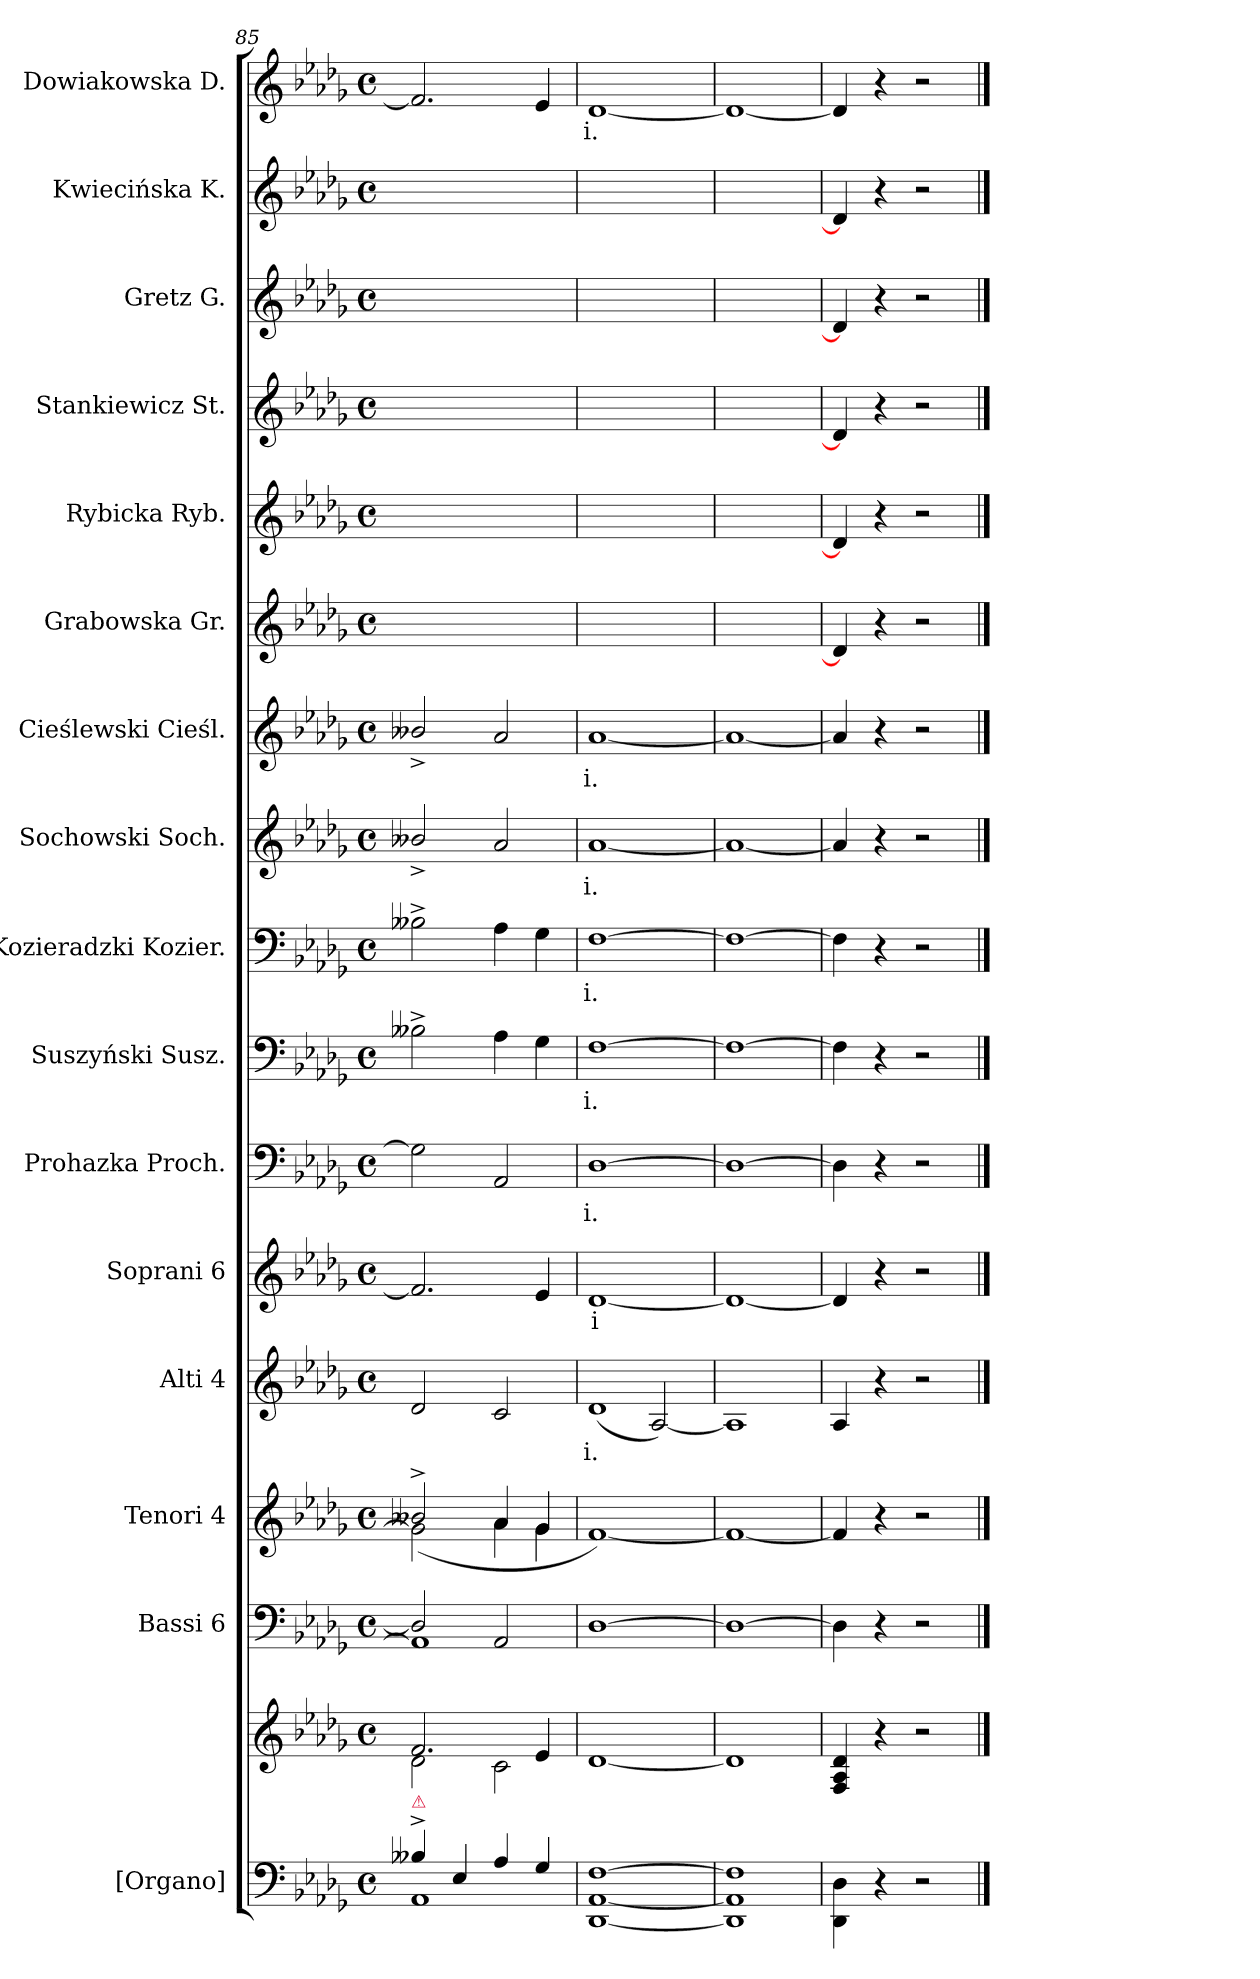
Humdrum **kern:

**kern	**kern	**kern	**kern	**kern	**text	**kern	**text	**kern	**text	**kern	**text	**kern	**text	**kern	**text	**kern	**text	**kern	**text	**kern	**text	**kern	**text	**kern	**text	**kern	**text	**kern	**text
*part16	*part16	*part15	*part14	*part13	*part13	*part12	*part12	*part11	*part11	*part10	*part10	*part9	*part9	*part8	*part8	*part7	*part7	*part6	*part6	*part5	*part5	*part4	*part4	*part3	*part3	*part2	*part2	*part1	*part1
*staff17	*staff16	*staff15	*staff14	*staff13	*staff13	*staff12	*staff12	*staff11	*staff11	*staff10	*staff10	*staff9	*staff9	*staff8	*staff8	*staff7	*staff7	*staff6	*staff6	*staff5	*staff5	*staff4	*staff4	*staff3	*staff3	*staff2	*staff2	*staff1	*staff1
*I"[Organo]	*	*I"Bassi 6	*I"Tenori 4	*I"Alti 4	*	*I"Soprani 6	*	*I"Prohazka Proch.	*	*I"Suszyński Susz.	*	*I"Kozieradzki Kozier.	*	*I"Sochowski Soch.	*	*I"Cieślewski Cieśl.	*	*I"Grabowska Gr.	*	*I"Rybicka Ryb.	*	*I"Stankiewicz St.	*	*I"Gretz G.	*	*I"Kwiecińska K.	*	*I"Dowiakowska D.	*
*	*	*	*	*	*	*	*	*I'P.	*	*I'Su.	*	*I'K.	*	*I'S.	*	*I'C.	*	*I'G.	*	*I'R.	*	*I'S.	*	*I'G.	*	*I'K.	*	*I'D.	*
*clefF4	*clefG2	*clefF4	*clefG2	*clefG2	*	*clefG2	*	*clefF4	*	*clefF4	*	*clefF4	*	*clefG2	*	*clefG2	*	*clefG2	*	*clefG2	*	*clefG2	*	*clefG2	*	*clefG2	*	*clefG2	*
*	*	*	*ITrd8c12	*	*	*	*	*	*	*	*	*	*	*ITrd8c12	*	*ITrd8c12	*	*	*	*	*	*	*	*	*	*	*	*	*
*k[b-e-a-d-g-]	*k[b-e-a-d-g-]	*k[b-e-a-d-g-]	*k[b-e-a-d-g-]	*k[b-e-a-d-g-]	*	*k[b-e-a-d-g-]	*	*k[b-e-a-d-g-]	*	*k[b-e-a-d-g-]	*	*k[b-e-a-d-g-]	*	*k[b-e-a-d-g-]	*	*k[b-e-a-d-g-]	*	*k[b-e-a-d-g-]	*	*k[b-e-a-d-g-]	*	*k[b-e-a-d-g-]	*	*k[b-e-a-d-g-]	*	*k[b-e-a-d-g-]	*	*k[b-e-a-d-g-]	*
*M4/4	*M4/4	*M4/4	*M4/4	*M4/4	*	*M4/4	*	*M4/4	*	*M4/4	*	*M4/4	*	*M4/4	*	*M4/4	*	*M4/4	*	*M4/4	*	*M4/4	*	*M4/4	*	*M4/4	*	*M4/4	*
*met(c)	*met(c)	*met(c)	*met(c)	*met(c)	*	*met(c)	*	*met(c)	*	*met(c)	*	*met(c)	*	*met(c)	*	*met(c)	*	*met(c)	*	*met(c)	*	*met(c)	*	*met(c)	*	*met(c)	*	*met(c)	*
=85	=85	=85	=85	=85	=85	=85	=85	=85	=85	=85	=85	=85	=85	=85	=85	=85	=85	=85	=85	=85	=85	=85	=85	=85	=85	=85	=85	=85	=85
*^	*^	*^	*^	*	*	*	*	*	*	*	*	*	*	*	*	*	*	*	*	*	*	*	*	*	*	*	*	*	*
!LO:TX:a:color=crimson:t=⚠	!	!	!	!	!	!	!	!	!	!	!	!	!	!	!	!	!	!	!	!	!	!	!	!	!	!	!	!	!	!	!	!	!
4B--X^</	1AA-	2.f/	2d-\	2D-/]	1AA-]	2B--X^>/	(<2G-\]	2d-/	.	2.f/]	.	2G-\]	.	2B--X^<\	.	2B--X^<\	.	2B--X^>/	.	2B--X^</	.	2.f/yy]	.	2.f/yy]	.	2.f/yy]	.	2.f/yy]	.	2.f/yy]	.	2.f/]	.
4E-/	.	.	.	.	.	.	.	.	.	.	.	.	.	.	.	.	.	.	.	.	.	.	.	.	.	.	.	.	.	.	.	.	.
4A-/	.	.	2c\	2AA-/	.	4A-/	4A-\	2c/	.	.	.	2AA-/	.	4A-\	.	4A-\	.	2A-/	.	2A-/	.	.	.	.	.	.	.	.	.	.	.	.	.
4G-/	.	4e-/	.	.	.	4G-/	4G-\	.	.	4e-/	.	.	.	4G-\	.	4G-\	.	.	.	.	.	4e-/yy	.	4e-/yy	.	4e-/yy	.	4e-/yy	.	4e-/yy	.	4e-/	.
*v	*v	*	*	*v	*v	*	*	*	*	*	*	*	*	*	*	*	*	*	*	*	*	*	*	*	*	*	*	*	*	*	*	*	*
*	*v	*v	*	*	*	*	*	*	*	*	*	*	*	*	*	*	*	*	*	*	*	*	*	*	*	*	*	*	*	*	*
=86	=86	=86	=86	=86	=86	=86	=86	=86	=86	=86	=86	=86	=86	=86	=86	=86	=86	=86	=86	=86	=86	=86	=86	=86	=86	=86	=86	=86	=86	=86
!	!	!	!	!	!LO:N:vis=1	!	!	!	!	!	!	!	!	!	!	!	!	!	!	!	!	!	!	!	!	!	!	!	!	!
*	*	*	*v	*v	*	*	*	*	*	*	*	*	*	*	*	*	*	*	*	*	*	*	*	*	*	*	*	*	*	*
[1DD- [1AA- [1F	[1d-	[>1D-	[>1F)	(>2d-/	i.	[>1d-	-i	[>1D-	-i.	[>1F	-i.	[>1F	-i.	[>1A-	-i.	[>1A-	-i.	[>1d-yy	-i.	[>1d-yy	-i.	[>1d-yy	-i.	[>1d-yy	-i.	[>1d-yy	-i.	[>1d-	-i.
.	.	.	.	[2A-/)	.	.	.	.	.	.	.	.	.	.	.	.	.	.	.	.	.	.	.	.	.	.	.	.	.
=87	=87	=87	=87	=87	=87	=87	=87	=87	=87	=87	=87	=87	=87	=87	=87	=87	=87	=87	=87	=87	=87	=87	=87	=87	=87	=87	=87	=87	=87
1DD-] 1AA-] 1F]	1d-]	1D-_	1F_	1A-]	.	1d-_	.	1D-_	.	1F_	.	1F_	.	1A-_	.	1A-_	.	1d-yy_	.	1d-yy_	.	1d-yy_	.	1d-yy_	.	1d-yy_	.	1d-_	.
=88	=88	=88	=88	=88	=88	=88	=88	=88	=88	=88	=88	=88	=88	=88	=88	=88	=88	=88	=88	=88	=88	=88	=88	=88	=88	=88	=88	=88	=88
4DD-\ 4D-\	4F/ 4A-/ 4d-/	4D-\]	4F/]	4A-/	.	4d-/]	.	4D-\]	.	4F\]	.	4F\]	.	4A-/]	.	4A-/]	.	4d-/]	.	4d-/]	.	4d-/]	.	4d-/]	.	4d-/]	.	4d-/]	.
4r	4r	4r	4r	4r	.	4r	.	4r	.	4r	.	4r	.	4r	.	4r	.	4r	.	4r	.	4r	.	4r	.	4r	.	4r	.
2r	2r	2r	2r	2r	.	2r	.	2r	.	2r	.	2r	.	2r	.	2r	.	2r	.	2r	.	2r	.	2r	.	2r	.	2r	.
==	==	==	==	==	==	==	==	==	==	==	==	==	==	==	==	==	==	==	==	==	==	==	==	==	==	==	==	==	==
*-	*-	*-	*-	*-	*-	*-	*-	*-	*-	*-	*-	*-	*-	*-	*-	*-	*-	*-	*-	*-	*-	*-	*-	*-	*-	*-	*-	*-	*-
